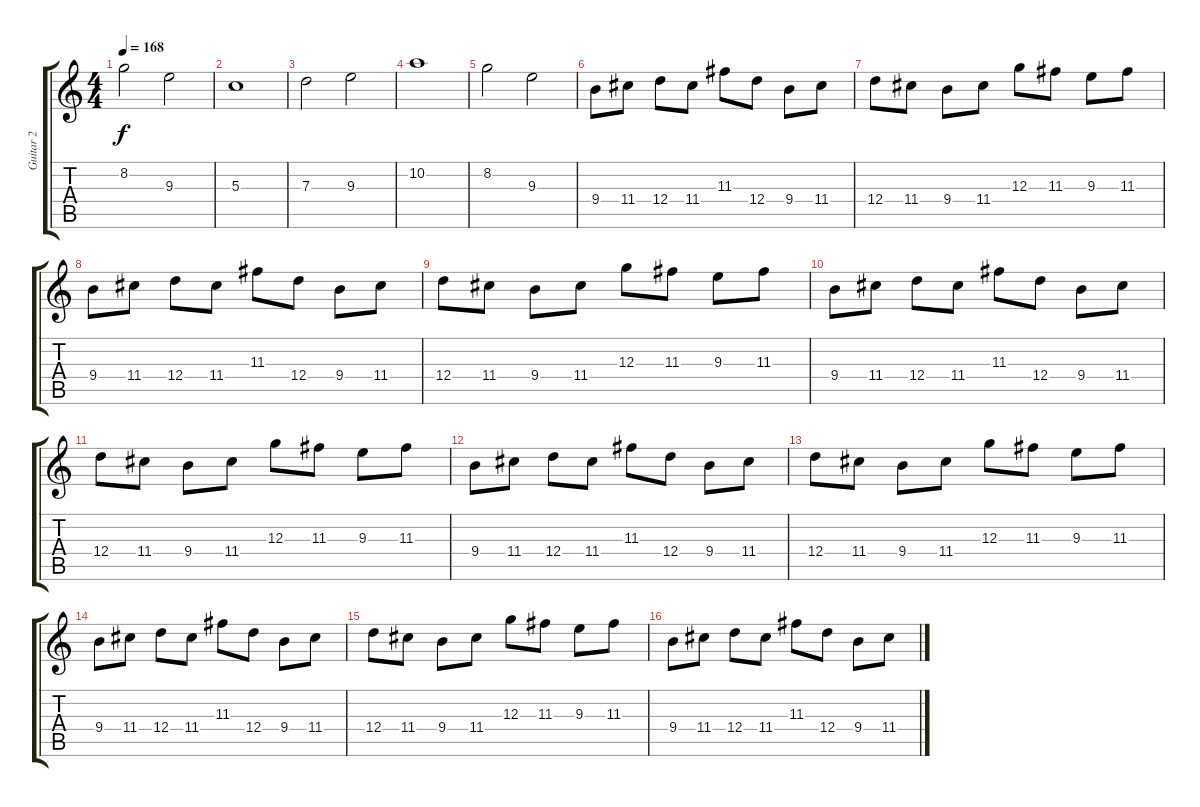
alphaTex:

\track ("Guitar 2" "Guitar 2") {instrument distortionguitar}
\staff {score tabs}
\tuning (E4 B3 G3 D3 A2 E2) {hide}
\ts (4 4)
\tempo 168
\clef g2
\ks c
8.2.2{dy f} 9.3.2 |
5.3.1 |
7.3.2 9.3.2 |
10.2.1 |
8.2.2 9.3.2 |
9.4.8{volume 10} 11.4.8 12.4.8 11.4.8 11.3.8 12.4.8 9.4.8 11.4.8 |
12.4.8 11.4.8 9.4.8 11.4.8 12.3.8 11.3.8 9.3.8 11.3.8 |
9.4.8 11.4.8 12.4.8 11.4.8 11.3.8 12.4.8 9.4.8 11.4.8 |
12.4.8 11.4.8 9.4.8 11.4.8 12.3.8 11.3.8 9.3.8 11.3.8 |
9.4.8{volume 10} 11.4.8 12.4.8 11.4.8 11.3.8 12.4.8 9.4.8 11.4.8 |
12.4.8 11.4.8 9.4.8 11.4.8 12.3.8 11.3.8 9.3.8 11.3.8 |
9.4.8 11.4.8 12.4.8 11.4.8 11.3.8 12.4.8 9.4.8 11.4.8 |
12.4.8 11.4.8 9.4.8 11.4.8 12.3.8 11.3.8 9.3.8 11.3.8 |
9.4.8{volume 10} 11.4.8 12.4.8 11.4.8 11.3.8 12.4.8 9.4.8 11.4.8 |
12.4.8 11.4.8 9.4.8 11.4.8 12.3.8 11.3.8 9.3.8 11.3.8 |
9.4.8{volume 10} 11.4.8 12.4.8 11.4.8 11.3.8 12.4.8 9.4.8 11.4.8
